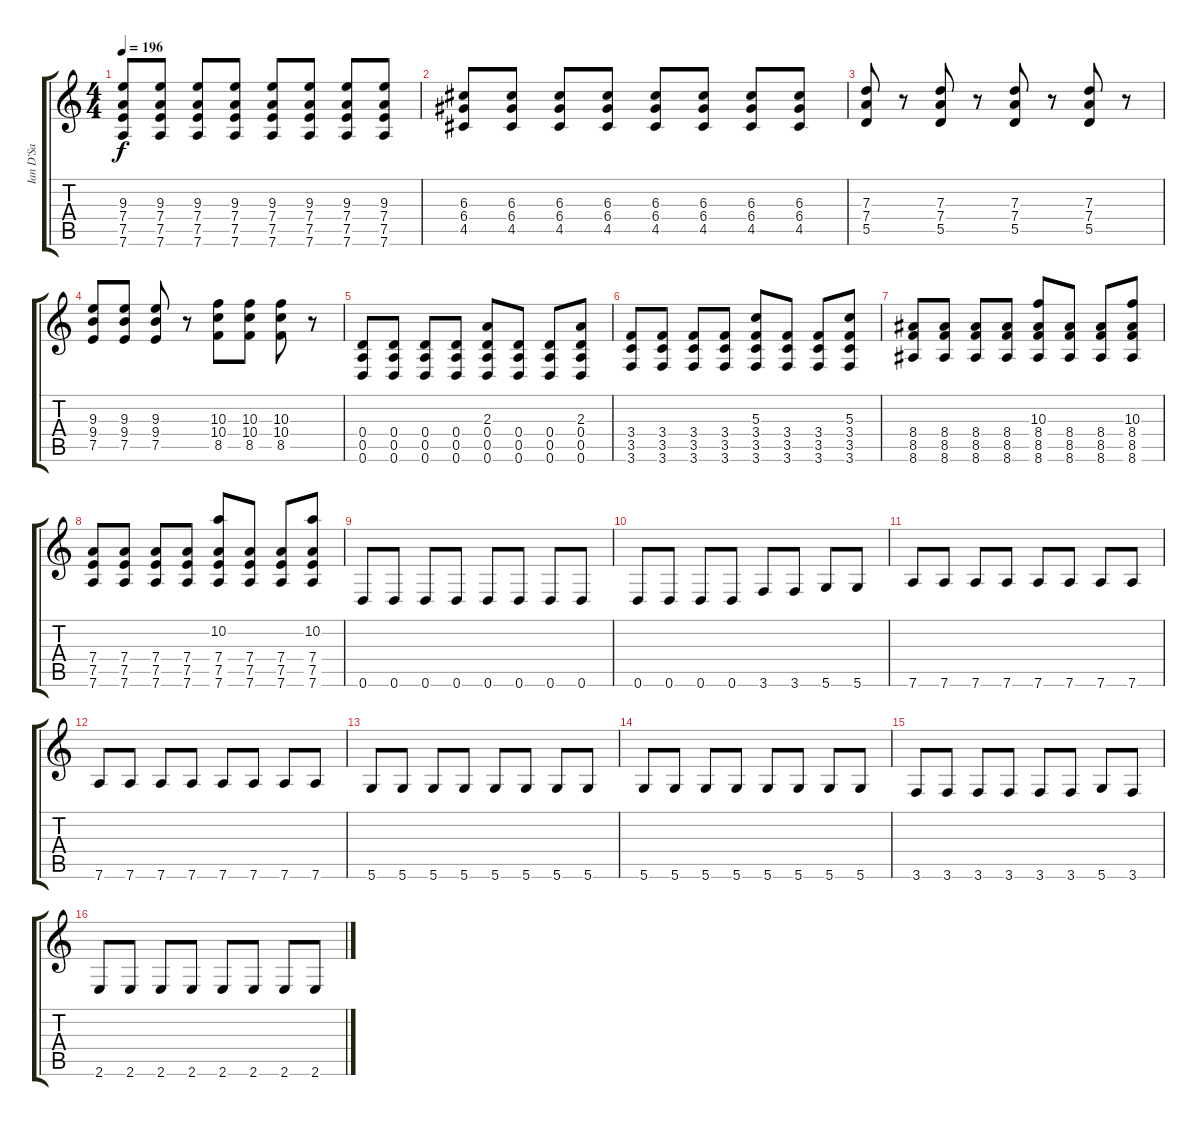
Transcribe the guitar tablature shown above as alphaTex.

\track ("Ian D'Sa" "Ian D'Sa") {instrument distortionguitar}
\staff {score tabs}
\tuning (E4 B3 G3 D3 A2 D2) {hide}
\ts (4 4)
\tempo 196
\clef g2
\ks c
(9.3 7.4 7.5 7.6).8{dy f} (9.3 7.4 7.5 7.6).8 (9.3 7.4 7.5 7.6).8 (9.3 7.4 7.5 7.6).8 (9.3 7.4 7.5 7.6).8 (9.3 7.4 7.5 7.6).8 (9.3 7.4 7.5 7.6).8 (9.3 7.4 7.5 7.6).8 |
(6.3 6.4 4.5).8 (6.3 6.4 4.5).8 (6.3 6.4 4.5).8 (6.3 6.4 4.5).8 (6.3 6.4 4.5).8 (6.3 6.4 4.5).8 (6.3 6.4 4.5).8 (6.3 6.4 4.5).8 |
(7.3 7.4 5.5).8 r.8 (7.3 7.4 5.5).8 r.8 (7.3 7.4 5.5).8 r.8 (7.3 7.4 5.5).8 r.8 |
(9.3 9.4 7.5).8 (9.3 9.4 7.5).8 (9.3 9.4 7.5).8 r.8 (10.3 10.4 8.5).8 (10.3 10.4 8.5).8 (10.3 10.4 8.5).8 r.8 |
(0.4 0.5 0.6).8 (0.4 0.5 0.6).8 (0.4 0.5 0.6).8 (0.4 0.5 0.6).8 (2.3 0.4 0.5 0.6).8 (0.4 0.5 0.6).8 (0.4 0.5 0.6).8 (2.3 0.4 0.5 0.6).8 |
(3.4 3.5 3.6).8 (3.4 3.5 3.6).8 (3.4 3.5 3.6).8 (3.4 3.5 3.6).8 (5.3 3.4 3.5 3.6).8 (3.4 3.5 3.6).8 (3.4 3.5 3.6).8 (5.3 3.4 3.5 3.6).8 |
(8.4 8.5 8.6).8 (8.4 8.5 8.6).8 (8.4 8.5 8.6).8 (8.4 8.5 8.6).8 (10.3 8.4 8.5 8.6).8 (8.4 8.5 8.6).8 (8.4 8.5 8.6).8 (10.3 8.4 8.5 8.6).8 |
(7.4 7.5 7.6).8 (7.4 7.5 7.6).8 (7.4 7.5 7.6).8 (7.4 7.5 7.6).8 (10.2 7.4 7.5 7.6).8 (7.4 7.5 7.6).8 (7.4 7.5 7.6).8 (10.2 7.4 7.5 7.6).8 |
0.6.8 0.6.8 0.6.8 0.6.8 0.6.8 0.6.8 0.6.8 0.6.8 |
0.6.8 0.6.8 0.6.8 0.6.8 3.6.8 3.6.8 5.6.8 5.6.8 |
7.6.8 7.6.8 7.6.8 7.6.8 7.6.8 7.6.8 7.6.8 7.6.8 |
7.6.8 7.6.8 7.6.8 7.6.8 7.6.8 7.6.8 7.6.8 7.6.8 |
5.6.8 5.6.8 5.6.8 5.6.8 5.6.8 5.6.8 5.6.8 5.6.8 |
5.6.8 5.6.8 5.6.8 5.6.8 5.6.8 5.6.8 5.6.8 5.6.8 |
3.6.8 3.6.8 3.6.8 3.6.8 3.6.8 3.6.8 5.6.8 3.6.8 |
2.6.8 2.6.8 2.6.8 2.6.8 2.6.8 2.6.8 2.6.8 2.6.8
